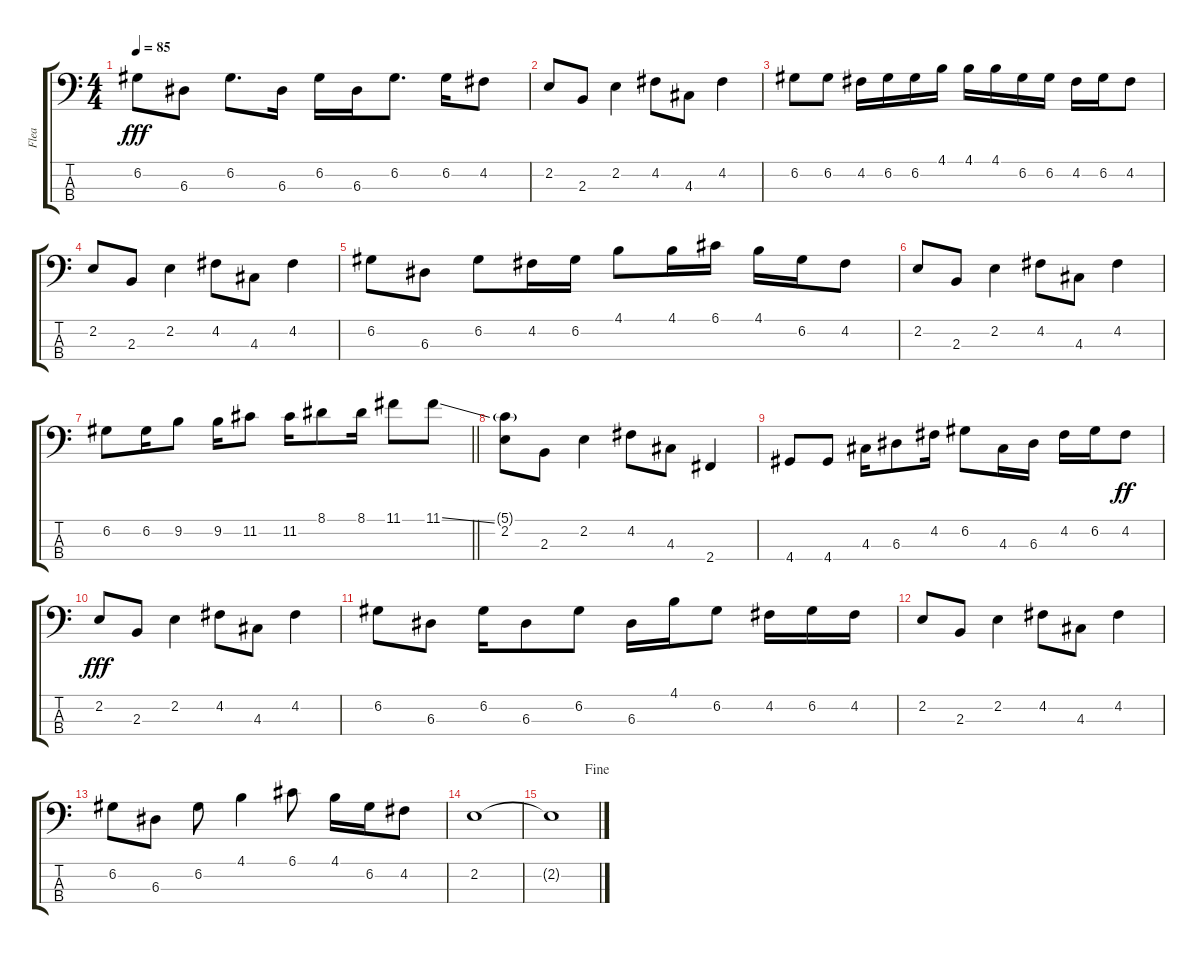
\track ("Flea" "Flea") {instrument electricbassfinger}
\staff {score tabs}
\tuning (G2 D2 A1 E1) {hide}
\ts (4 4)
\tempo 85
\clef f4
\ks c
6.2.8{dy fff} 6.3.8 6.2.8{d} 6.3.16 6.2.16 6.3.16 6.2.8{d} 6.2.16 4.2.8 |
2.2.8 2.3.8 2.2.4 4.2.8 4.3.8 4.2.4 |
6.2.8 6.2.8 4.2.16 6.2.16 6.2.16 4.1.16 4.1.16 4.1.16 6.2.16 6.2.16 4.2.16 6.2.16 4.2.8 |
2.2.8 2.3.8 2.2.4 4.2.8 4.3.8 4.2.4 |
6.2.8 6.3.8 6.2.8 4.2.16 6.2.16 4.1.8 4.1.16 6.1.16 4.1.16 6.2.16 4.2.8 |
2.2.8 2.3.8 2.2.4 4.2.8 4.3.8 4.2.4 |
\barLineRight lightlight
6.2.8 6.2.16 9.2.8 9.2.16 11.2.8 11.2.16 8.1.8 8.1.16 11.1.8 11.1{ss}.8 |
(5.1{g} 2.2).8 2.3.8 2.2.4 4.2.8 4.3.8 2.4.4 |
4.4.8 4.4.8 4.3.16 6.3.8 4.2.16 6.2.8 4.3.16 6.3.16 4.2.16 6.2.16 4.2.8{dy ff} |
2.2.8{dy fff} 2.3.8 2.2.4 4.2.8 4.3.8 4.2.4 |
6.2.8 6.3.8 6.2.16 6.3.8 6.2.8 6.3.16 4.1.16 6.2.8 4.2.16 6.2.16 4.2.16 |
2.2.8 2.3.8 2.2.4 4.2.8 4.3.8 4.2.4 |
6.2.8 6.3.8 6.2.8 4.1.4 6.1.8 4.1.16 6.2.16 4.2.8 |
2.2.1 |
\jump fine
2.2{t}.1
